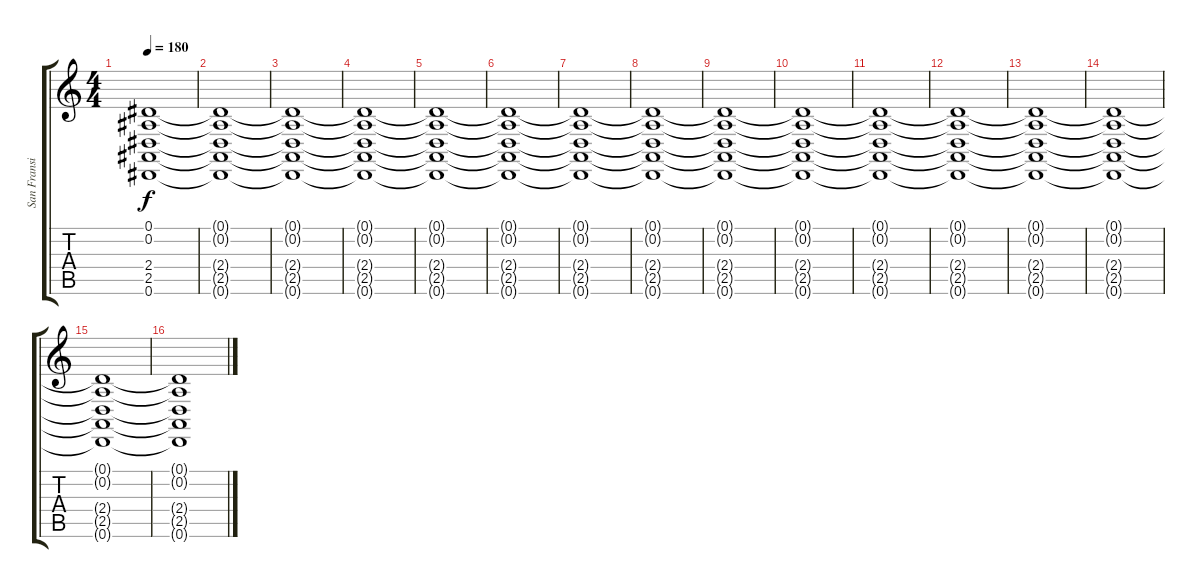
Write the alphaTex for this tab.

\track ("San Fransisco String Ensemble" "San Fransi") {instrument stringensemble1}
\staff {score tabs}
\tuning (Eb4 Bb3 Gb3 Db3 Ab2 Eb2) {hide}
\ts (4 4)
\tempo 180
\clef g2
\ks c
(0.1 0.2 2.4 2.5 0.6).1{dy f} |
(0.1{t} 0.2{t} 2.4{t} 2.5{t} 0.6{t}).1 |
(0.1{t} 0.2{t} 2.4{t} 2.5{t} 0.6{t}).1 |
(0.1{t} 0.2{t} 2.4{t} 2.5{t} 0.6{t}).1 |
(0.1{t} 0.2{t} 2.4{t} 2.5{t} 0.6{t}).1 |
(0.1{t} 0.2{t} 2.4{t} 2.5{t} 0.6{t}).1 |
(0.1{t} 0.2{t} 2.4{t} 2.5{t} 0.6{t}).1 |
(0.1{t} 0.2{t} 2.4{t} 2.5{t} 0.6{t}).1 |
(0.1{t} 0.2{t} 2.4{t} 2.5{t} 0.6{t}).1 |
(0.1{t} 0.2{t} 2.4{t} 2.5{t} 0.6{t}).1 |
(0.1{t} 0.2{t} 2.4{t} 2.5{t} 0.6{t}).1 |
(0.1{t} 0.2{t} 2.4{t} 2.5{t} 0.6{t}).1 |
(0.1{t} 0.2{t} 2.4{t} 2.5{t} 0.6{t}).1 |
(0.1{t} 0.2{t} 2.4{t} 2.5{t} 0.6{t}).1 |
(0.1{t} 0.2{t} 2.4{t} 2.5{t} 0.6{t}).1 |
(0.1{t} 0.2{t} 2.4{t} 2.5{t} 0.6{t}).1
